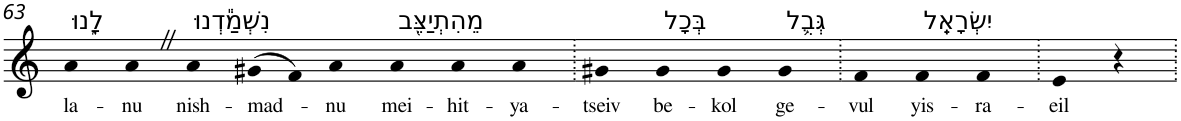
**kern	**text
*part1	*part1
*staff1	*staff1
*I"Piano	*
*I'Pno	*
!!LO:PB:g=z
*clefG2	*
*k[]	*
=63	=63
!LO:TX:a:t=לָ֑נוּ	!
!	!LO:LY:b
4a	la-
!	!LO:LY:b
4aZ	-nu
!LO:TX:a:t=נִשְׁמַ֕דְנוּ	!
!	!LO:LY:b
4a	nish-
!	!LO:LY:b
(>8g#X	-mad-
8f)	.
!	!LO:LY:b
4a	-nu
!LO:TX:a:t=מֵהִתְיַצֵּ֖ב	!
!	!LO:LY:b
4a	mei-
!	!LO:LY:b
4a	-hit-
!	!LO:LY:b
4a	-ya-
=64.	=64.
!	!LO:LY:b
4g#X	-tseiv
!LO:TX:a:t=בְּכָל	!
!	!LO:LY:b
4g#	be-
!	!LO:LY:b
4g#	-kol
!LO:TX:a:t=גְּבֻ֥ל	!
!	!LO:LY:b
4g#	ge-
=65.	=65.
!	!LO:LY:b
4f	-vul
!LO:TX:a:t=יִשְׂרָאֵֽל	!
!	!LO:LY:b
4f	yis-
!	!LO:LY:b
4f	-ra-
=66.	=66.
!	!LO:LY:b
4e	-eil
4r	.
=.	=.
*-	*-
